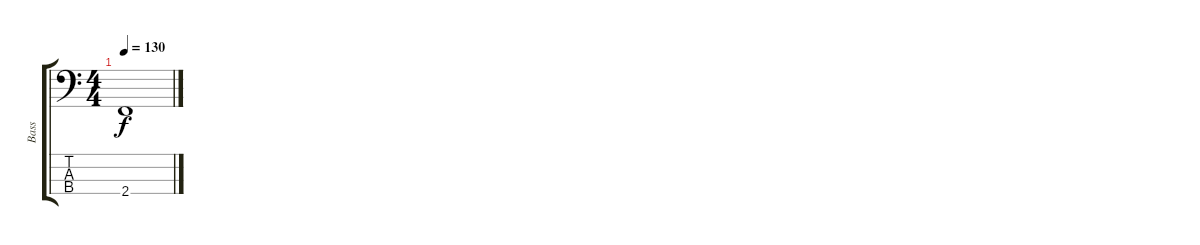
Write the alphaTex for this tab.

\track ("Bass" "Bass") {instrument fretlessbass}
\staff {score tabs}
\tuning (Gb2 Db2 Ab1 Eb1) {hide}
\ts (4 4)
\tempo 130
\clef f4
\ks c
2.4.1{dy f}
